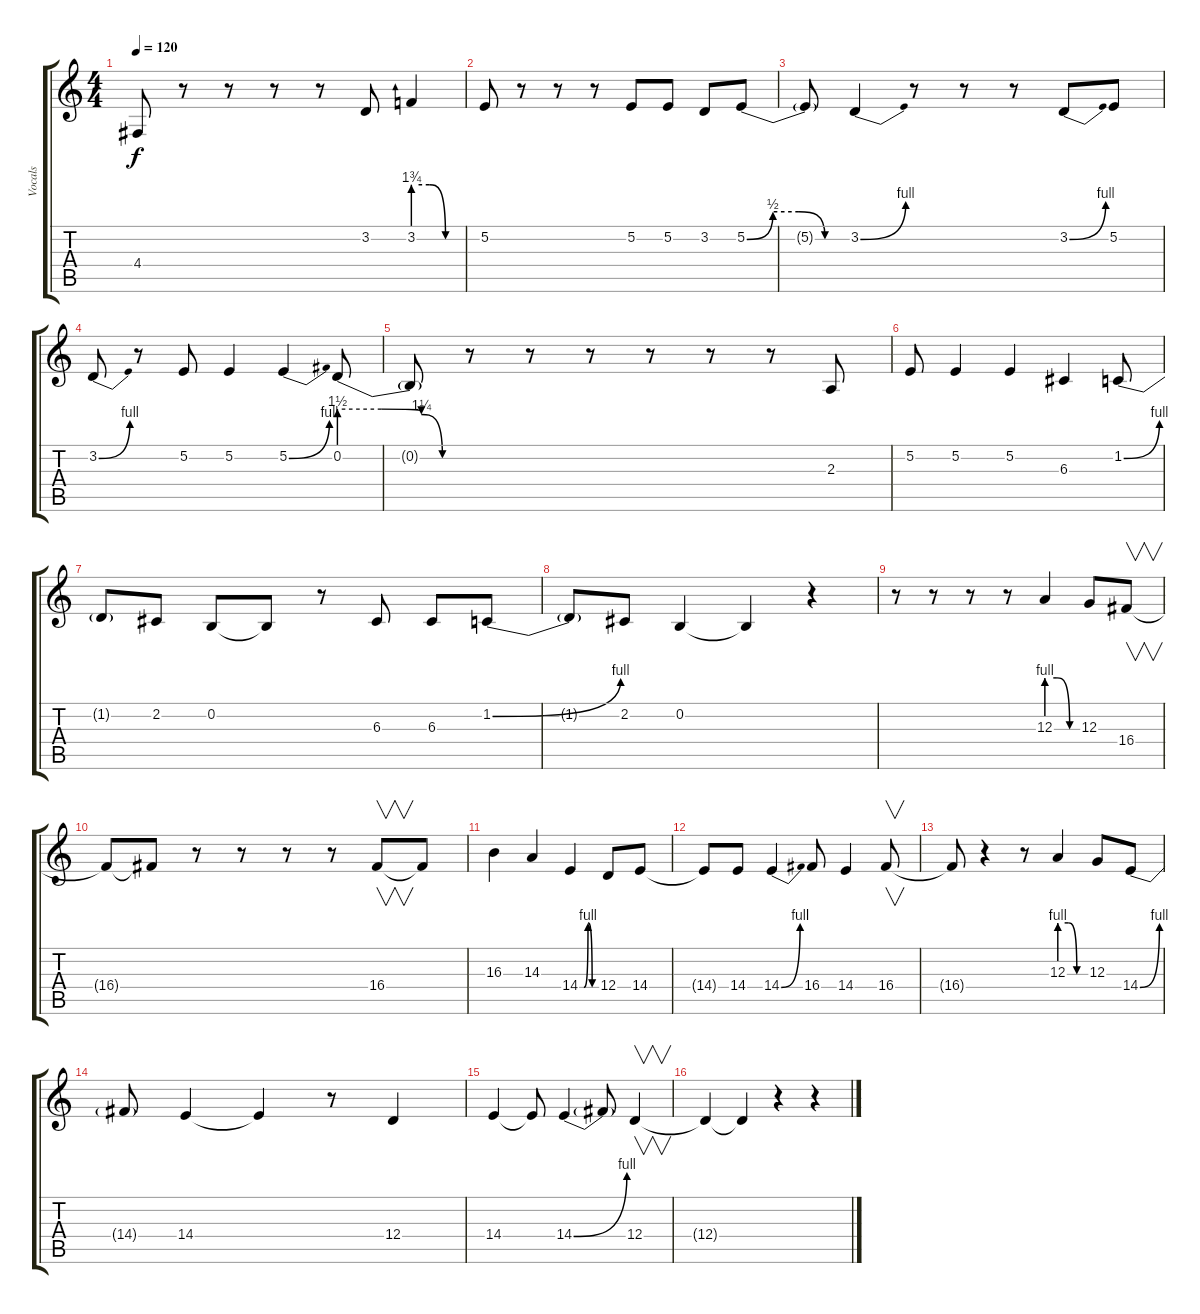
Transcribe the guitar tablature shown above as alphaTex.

\track ("Vocals" "Vocals") {instrument flute}
\staff {score tabs}
\tuning (E4 B3 G3 D3 A2 E2) {hide}
\ts (4 4)
\tempo 120
\clef g2
\ks c
4.4{t}.8{dy f} r.8 r.8 r.8 r.8 3.2.8 3.2{be (custom 0 7 20 7 40 0 60 0)}.4 |
5.2.8 r.8 r.8 r.8 5.2.8 5.2.8 3.2.8 5.2{be (custom 0 0 15 2 30 2 45 0 60 0)}.8 |
5.2{t}.8 3.2{be (bend 0 0 60 4)}.4 r.8 r.8 r.8 3.2{be (bend 0 0 60 4)}.8 5.2.8 |
3.2{be (bend 0 0 60 4)}.8 r.8 5.2.8 5.2.4 5.2{be (bend 0 0 60 4)}.4 0.2{be (custom 0 6 20 6 39 5 49 0 60 0)}.8 |
0.2{t}.8 r.8 r.8 r.8 r.8 r.8 r.8 2.3.8 |
5.2.8 5.2.4 5.2.4 6.3.4 1.2{be (bend 0 0 60 4)}.8 |
1.2{t}.8 2.2.8 0.2.8 0.2{t}.8 r.8 6.3.8 6.3.8 1.2{be (bend 0 0 60 4)}.8 |
1.2{t}.8 2.2.8 0.2.4 0.2{t}.4 r.4 |
r.8 r.8 r.8 r.8 12.3{be (custom 0 4 20 4 45 0 60 0)}.4 12.3.8 16.4.8{v} |
16.4{t}.8 16.4{t}.8 r.8 r.8 r.8 r.8 16.4.8{v} 16.4{t}.8 |
16.3.4 14.3.4 14.4{be (custom 0 0 15 0 30 4 45 0 60 0)}.4 12.4.8 14.4.8 |
14.4{t}.8 14.4.8 14.4{be (bend 0 0 60 4)}.4 16.4.8 14.4.4 16.4.8{v} |
16.4{t}.8 r.4 r.8 12.3{be (custom 0 4 20 4 40 0 60 0)}.4 12.3.8 14.4{be (bend 0 0 60 4)}.8 |
14.4{t}.8 14.4.4 14.4{t}.4 r.8 12.4.4 |
14.4.4 14.4{t}.8 14.4{be (bend 0 0 60 4)}.4 14.4{t}.8 12.4.4{v} |
12.4{t}.4 12.4{t}.4 r.4 r.4
